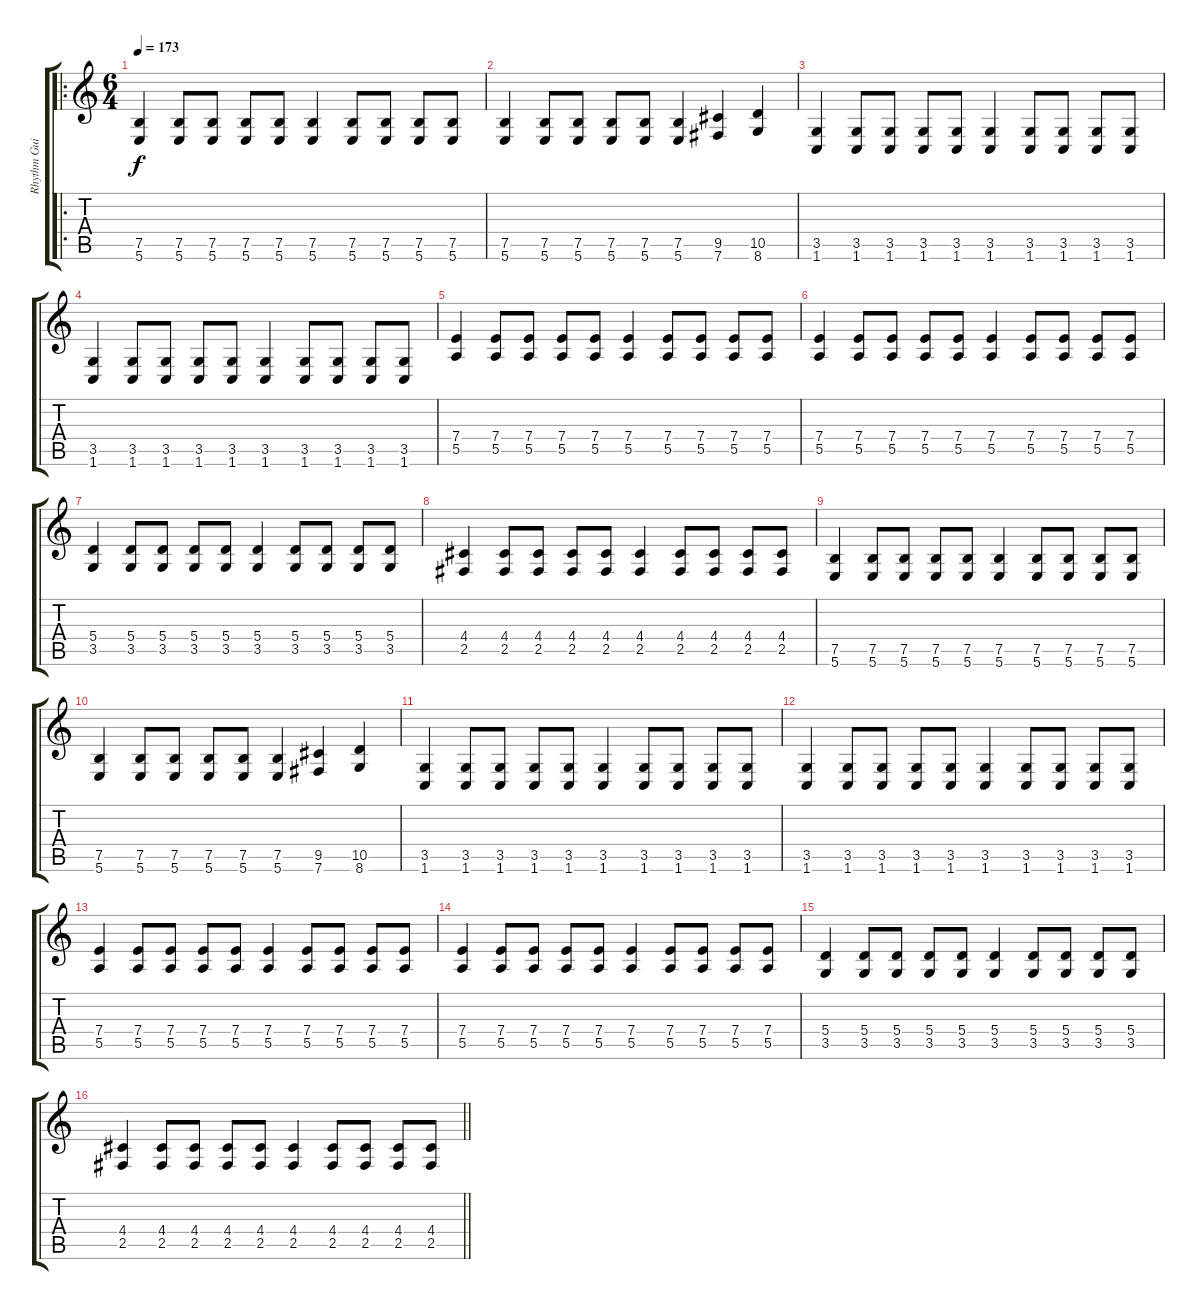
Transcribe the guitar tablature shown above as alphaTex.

\track ("Rhythm Guitar 2" "Rhythm Gui") {instrument distortionguitar}
\staff {score tabs}
\tuning (B3 Gb3 D3 A2 E2 B1) {hide}
\ro
\ts (6 4)
\section ("" "")
\tempo 173
\clef g2
\ks c
(7.5 5.6).4{dy f} (7.5 5.6).8 (7.5 5.6).8 (7.5 5.6).8 (7.5 5.6).8 (7.5 5.6).4 (7.5 5.6).8 (7.5 5.6).8 (7.5 5.6).8 (7.5 5.6).8 |
(7.5 5.6).4 (7.5 5.6).8 (7.5 5.6).8 (7.5 5.6).8 (7.5 5.6).8 (7.5 5.6).4 (9.5 7.6).4 (10.5 8.6).4 |
(3.5 1.6).4 (3.5 1.6).8 (3.5 1.6).8 (3.5 1.6).8 (3.5 1.6).8 (3.5 1.6).4 (3.5 1.6).8 (3.5 1.6).8 (3.5 1.6).8 (3.5 1.6).8 |
(3.5 1.6).4 (3.5 1.6).8 (3.5 1.6).8 (3.5 1.6).8 (3.5 1.6).8 (3.5 1.6).4 (3.5 1.6).8 (3.5 1.6).8 (3.5 1.6).8 (3.5 1.6).8 |
(7.4 5.5).4 (7.4 5.5).8 (7.4 5.5).8 (7.4 5.5).8 (7.4 5.5).8 (7.4 5.5).4 (7.4 5.5).8 (7.4 5.5).8 (7.4 5.5).8 (7.4 5.5).8 |
(7.4 5.5).4 (7.4 5.5).8 (7.4 5.5).8 (7.4 5.5).8 (7.4 5.5).8 (7.4 5.5).4 (7.4 5.5).8 (7.4 5.5).8 (7.4 5.5).8 (7.4 5.5).8 |
(5.4 3.5).4 (5.4 3.5).8 (5.4 3.5).8 (5.4 3.5).8 (5.4 3.5).8 (5.4 3.5).4 (5.4 3.5).8 (5.4 3.5).8 (5.4 3.5).8 (5.4 3.5).8 |
(4.4 2.5).4 (4.4 2.5).8 (4.4 2.5).8 (4.4 2.5).8 (4.4 2.5).8 (4.4 2.5).4 (4.4 2.5).8 (4.4 2.5).8 (4.4 2.5).8 (4.4 2.5).8 |
(7.5 5.6).4 (7.5 5.6).8 (7.5 5.6).8 (7.5 5.6).8 (7.5 5.6).8 (7.5 5.6).4 (7.5 5.6).8 (7.5 5.6).8 (7.5 5.6).8 (7.5 5.6).8 |
(7.5 5.6).4 (7.5 5.6).8 (7.5 5.6).8 (7.5 5.6).8 (7.5 5.6).8 (7.5 5.6).4 (9.5 7.6).4 (10.5 8.6).4 |
(3.5 1.6).4 (3.5 1.6).8 (3.5 1.6).8 (3.5 1.6).8 (3.5 1.6).8 (3.5 1.6).4 (3.5 1.6).8 (3.5 1.6).8 (3.5 1.6).8 (3.5 1.6).8 |
(3.5 1.6).4 (3.5 1.6).8 (3.5 1.6).8 (3.5 1.6).8 (3.5 1.6).8 (3.5 1.6).4 (3.5 1.6).8 (3.5 1.6).8 (3.5 1.6).8 (3.5 1.6).8 |
(7.4 5.5).4 (7.4 5.5).8 (7.4 5.5).8 (7.4 5.5).8 (7.4 5.5).8 (7.4 5.5).4 (7.4 5.5).8 (7.4 5.5).8 (7.4 5.5).8 (7.4 5.5).8 |
(7.4 5.5).4 (7.4 5.5).8 (7.4 5.5).8 (7.4 5.5).8 (7.4 5.5).8 (7.4 5.5).4 (7.4 5.5).8 (7.4 5.5).8 (7.4 5.5).8 (7.4 5.5).8 |
(5.4 3.5).4 (5.4 3.5).8 (5.4 3.5).8 (5.4 3.5).8 (5.4 3.5).8 (5.4 3.5).4 (5.4 3.5).8 (5.4 3.5).8 (5.4 3.5).8 (5.4 3.5).8 |
\barLineRight lightlight
(4.4 2.5).4 (4.4 2.5).8 (4.4 2.5).8 (4.4 2.5).8 (4.4 2.5).8 (4.4 2.5).4 (4.4 2.5).8 (4.4 2.5).8 (4.4 2.5).8 (4.4 2.5).8
